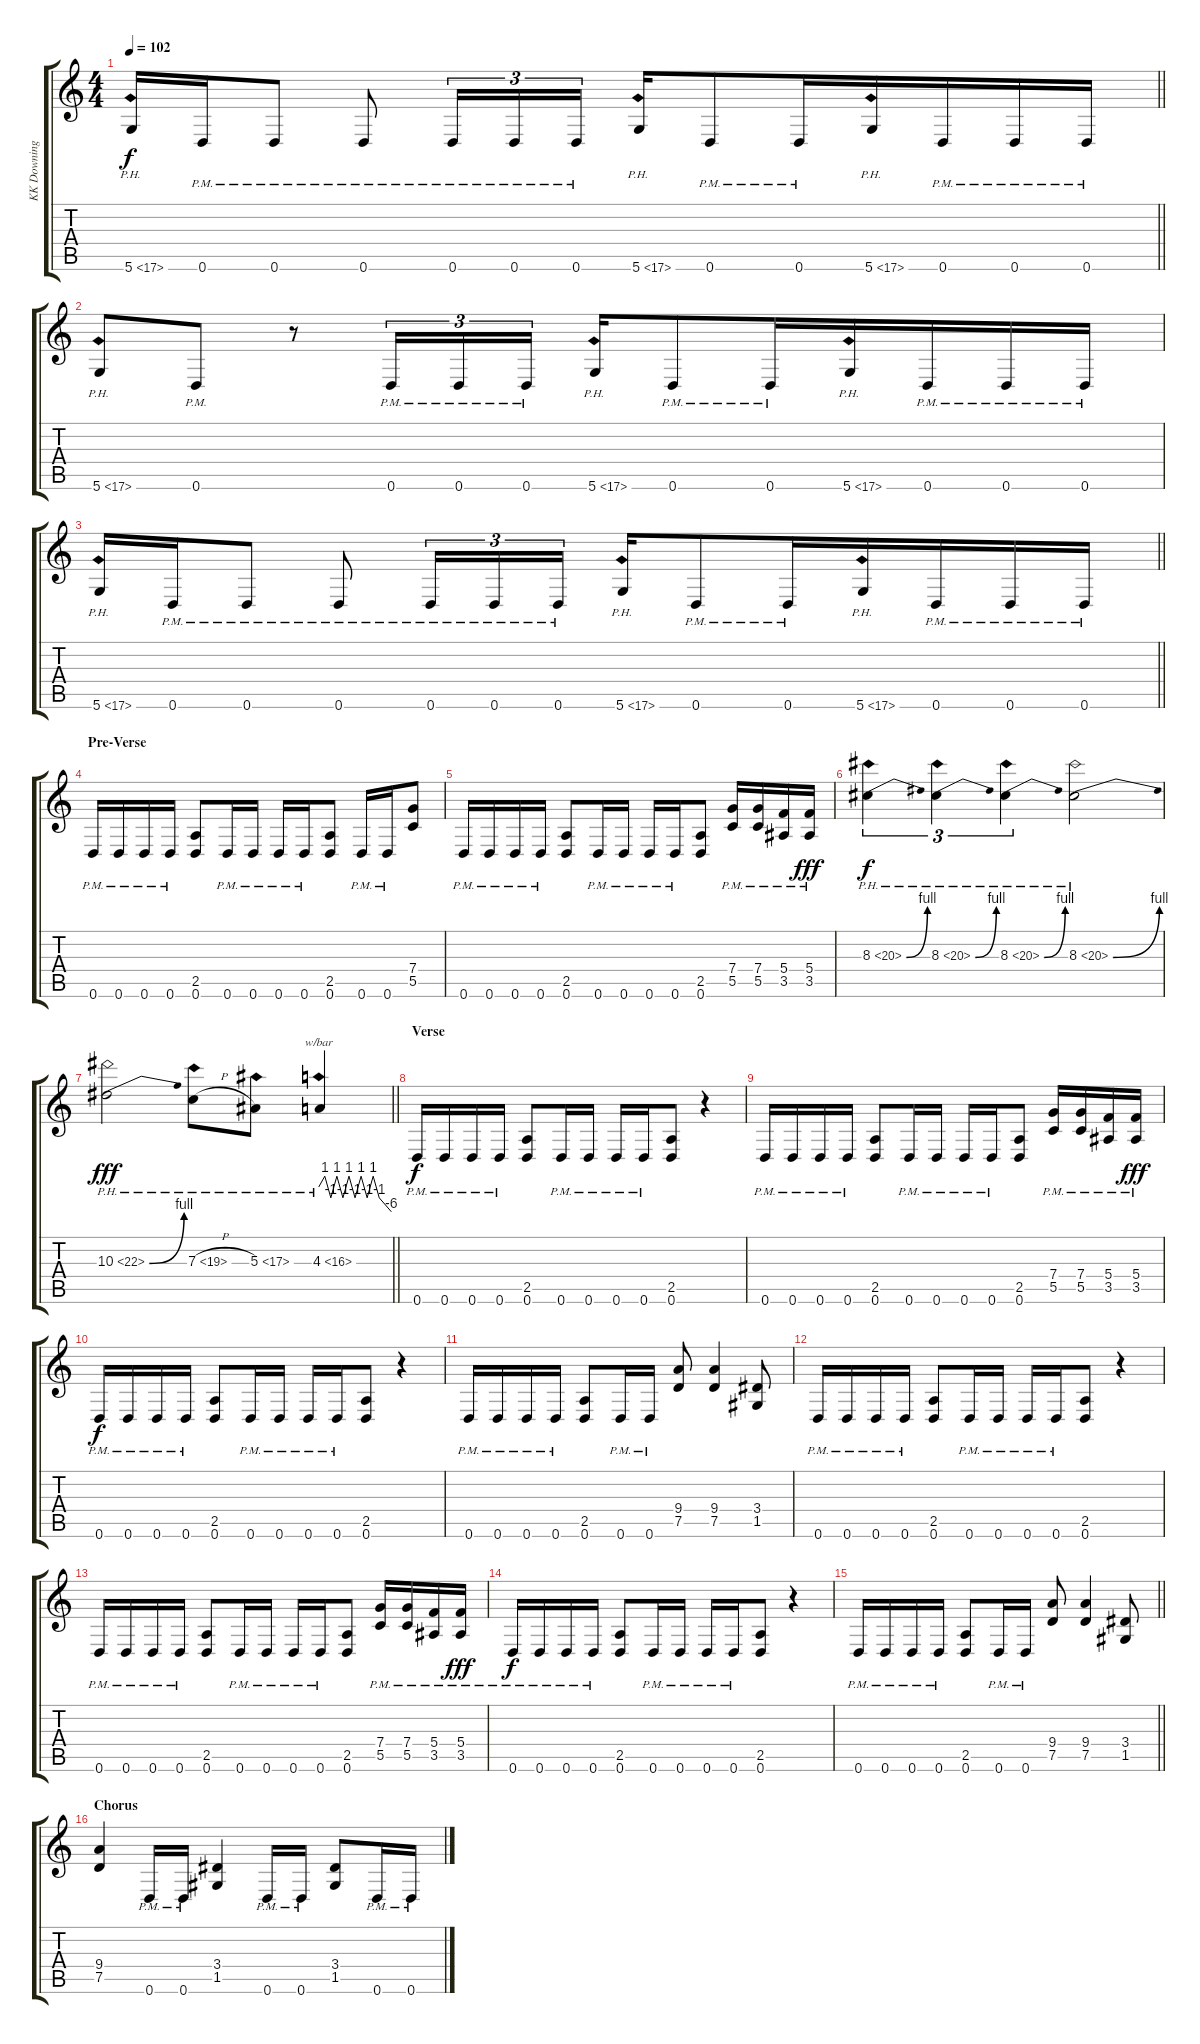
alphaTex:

\track ("KK Downing" "KK Downing") {instrument distortionguitar}
\staff {score tabs}
\tuning (D4 A3 F3 C3 G2 D2) {hide}
\ts (4 4)
\tempo 102
\clef g2
\barLineRight lightlight
\ks c
5.6{ph 12}.16{dy f} 0.6{pm}.16 0.6{pm}.8 0.6{pm}.8 0.6{pm}.16{tu (3 2)} 0.6{pm}.16{tu (3 2)} 0.6{pm}.16{tu (3 2) beam splitsecondary} 5.6{ph 12}.16 0.6{pm}.8 0.6{pm}.16{beam merge} 5.6{ph 12}.16 0.6{pm}.16 0.6{pm}.16 0.6{pm}.16 |
5.6{ph 12}.8 0.6{pm}.8 r.8 0.6{pm}.16{tu (3 2)} 0.6{pm}.16{tu (3 2)} 0.6{pm}.16{tu (3 2) beam splitsecondary} 5.6{ph 12}.16 0.6{pm}.8 0.6{pm}.16{beam merge} 5.6{ph 12}.16 0.6{pm}.16 0.6{pm}.16 0.6{pm}.16 |
\barLineRight lightlight
5.6{ph 12}.16 0.6{pm}.16 0.6{pm}.8 0.6{pm}.8 0.6{pm}.16{tu (3 2)} 0.6{pm}.16{tu (3 2)} 0.6{pm}.16{tu (3 2) beam splitsecondary} 5.6{ph 12}.16 0.6{pm}.8 0.6{pm}.16{beam merge} 5.6{ph 12}.16 0.6{pm}.16 0.6{pm}.16 0.6{pm}.16 |
\section ("" "Pre-Verse")
0.6{pm}.16 0.6{pm}.16 0.6{pm}.16 0.6{pm}.16 (2.5 0.6).8 0.6{pm}.16 0.6{pm}.16 0.6{pm}.16 0.6{pm}.16 (2.5 0.6).8 0.6{pm}.16 0.6{pm}.16 (7.4 5.5).8 |
0.6{pm}.16 0.6{pm}.16 0.6{pm}.16 0.6{pm}.16 (2.5 0.6).8 0.6{pm}.16 0.6{pm}.16 0.6{pm}.16 0.6{pm}.16 (2.5 0.6).8 (7.4{pm} 5.5{pm}).16 (7.4{pm} 5.5{pm}).16 (5.4{pm} 3.5{pm}).16 (5.4{pm} 3.5{pm}).16{dy fff} |
8.3{be (bend 0 0 60 4) ph 12}.4{tu (3 2) dy f} 8.3{be (bend 0 0 60 4) ph 12}.4{tu (3 2)} 8.3{be (bend 0 0 60 4) ph 12}.4{tu (3 2)} 8.3{be (bend 0 0 60 4) ph 12}.2 |
\barLineRight lightlight
10.3{be (bend 0 0 60 4) ph 12}.2{dy fff} 7.3{ph 12 h}.8 5.3{ph 12}.8 4.3{ph 12}.4{tbe (custom default 0 0 5 4 10 -4 15 4 20 -4 25 4 30 -4 35 4 40 -4 45 4 50 -4 60 -24)} |
\section ("" "Verse")
0.6{pm}.16{dy f} 0.6{pm}.16 0.6{pm}.16 0.6{pm}.16 (2.5 0.6).8 0.6{pm}.16 0.6{pm}.16 0.6{pm}.16 0.6{pm}.16 (2.5 0.6).8 r.4 |
0.6{pm}.16 0.6{pm}.16 0.6{pm}.16 0.6{pm}.16 (2.5 0.6).8 0.6{pm}.16 0.6{pm}.16 0.6{pm}.16 0.6{pm}.16 (2.5 0.6).8 (7.4{pm} 5.5{pm}).16 (7.4{pm} 5.5{pm}).16 (5.4{pm} 3.5{pm}).16 (5.4{pm} 3.5{pm}).16{dy fff} |
0.6{pm}.16{dy f} 0.6{pm}.16 0.6{pm}.16 0.6{pm}.16 (2.5 0.6).8 0.6{pm}.16 0.6{pm}.16 0.6{pm}.16 0.6{pm}.16 (2.5 0.6).8 r.4 |
0.6{pm}.16 0.6{pm}.16 0.6{pm}.16 0.6{pm}.16 (2.5 0.6).8 0.6{pm}.16 0.6{pm}.16 (9.4 7.5).8 (9.4 7.5).4 (3.4 1.5).8 |
0.6{pm}.16 0.6{pm}.16 0.6{pm}.16 0.6{pm}.16 (2.5 0.6).8 0.6{pm}.16 0.6{pm}.16 0.6{pm}.16 0.6{pm}.16 (2.5 0.6).8 r.4 |
0.6{pm}.16 0.6{pm}.16 0.6{pm}.16 0.6{pm}.16 (2.5 0.6).8 0.6{pm}.16 0.6{pm}.16 0.6{pm}.16 0.6{pm}.16 (2.5 0.6).8 (7.4{pm} 5.5{pm}).16 (7.4{pm} 5.5{pm}).16 (5.4{pm} 3.5{pm}).16 (5.4{pm} 3.5{pm}).16{dy fff} |
0.6{pm}.16{dy f} 0.6{pm}.16 0.6{pm}.16 0.6{pm}.16 (2.5 0.6).8 0.6{pm}.16 0.6{pm}.16 0.6{pm}.16 0.6{pm}.16 (2.5 0.6).8 r.4 |
\barLineRight lightlight
0.6{pm}.16 0.6{pm}.16 0.6{pm}.16 0.6{pm}.16 (2.5 0.6).8 0.6{pm}.16 0.6{pm}.16 (9.4 7.5).8 (9.4 7.5).4 (3.4 1.5).8 |
\section ("" "Chorus")
(9.4 7.5).4 0.6{pm}.16 0.6{pm}.16 (3.4 1.5).4 0.6{pm}.16 0.6{pm}.16 (3.4 1.5).8 0.6{pm}.16 0.6{pm}.16
